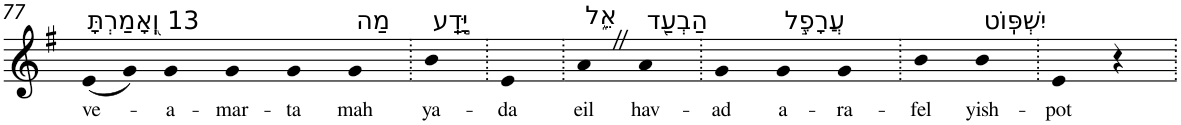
**kern	**text
*part1	*part1
*staff1	*staff1
*I"Piano	*
*I'Pno	*
!!LO:PB:g=z
*clefG2	*
*k[f#]	*
*G:	*
=77	=77
!LO:TX:a:t=13 וְֽ֭אָמַרְתָּ	!
!	!LO:LY:b
(8e	ve-
8g)	.
!	!LO:LY:b
4g	-a-
!	!LO:LY:b
4g	-mar-
!	!LO:LY:b
4g	-ta
!LO:TX:a:t=מַה	!
!	!LO:LY:b
4g	mah
=78.	=78.
!LO:TX:a:t=יָּ֣דַֽע	!
!	!LO:LY:b
4b	ya-
=79.	=79.
!	!LO:LY:b
4e	-da
=80.	=80.
!LO:TX:a:t=אֵ֑ל	!
!	!LO:LY:b
4aZ	eil
!LO:TX:a:t=הַבְעַ֖ד	!
!	!LO:LY:b
4a	hav-
=81.	=81.
!	!LO:LY:b
4g	-ad
!LO:TX:a:t=עֲרָפֶ֣ל	!
!	!LO:LY:b
4g	a-
!	!LO:LY:b
4g	-ra-
=82.	=82.
!	!LO:LY:b
4b	-fel
!LO:TX:a:t=יִשְׁפּֽוֹט	!
!	!LO:LY:b
4b	yish-
=83.	=83.
!	!LO:LY:b
4e	-pot
4r	.
=.	=.
*-	*-
